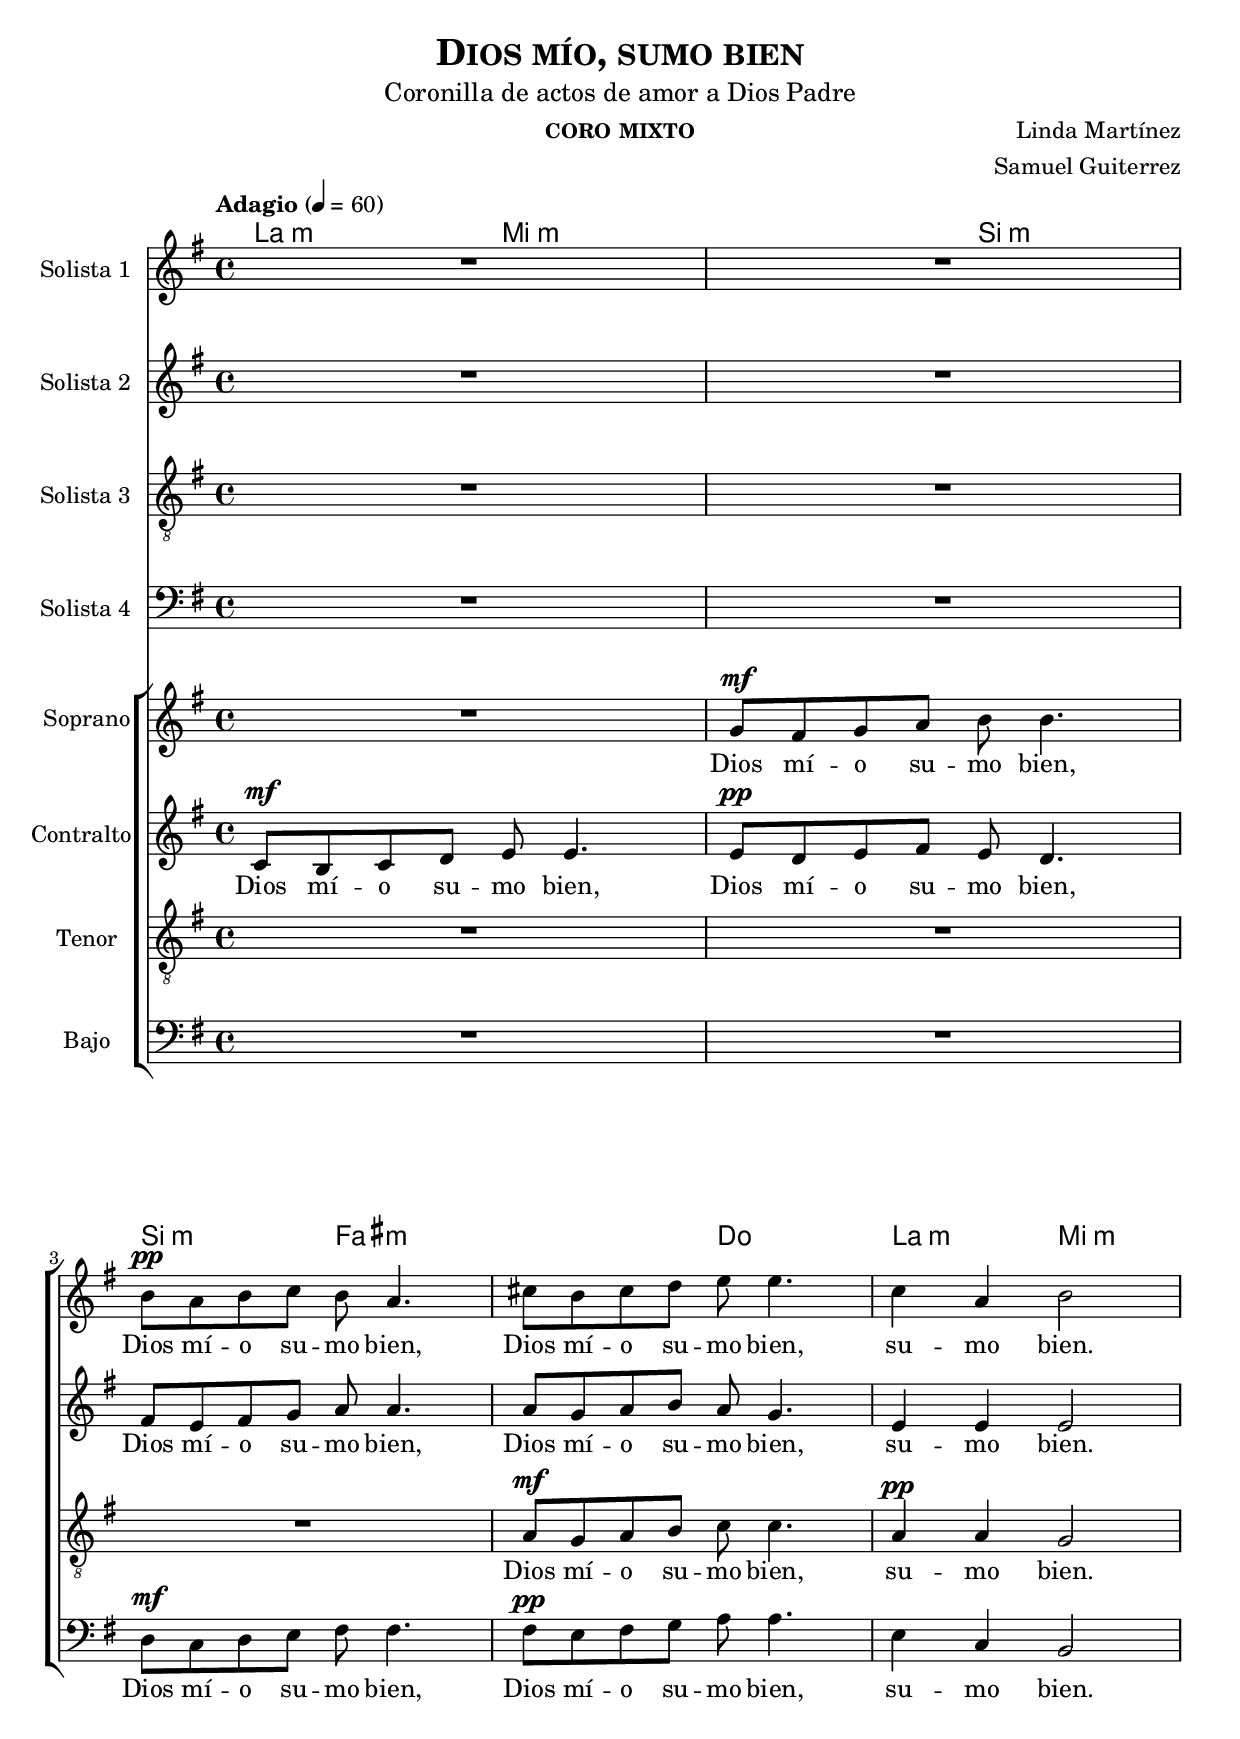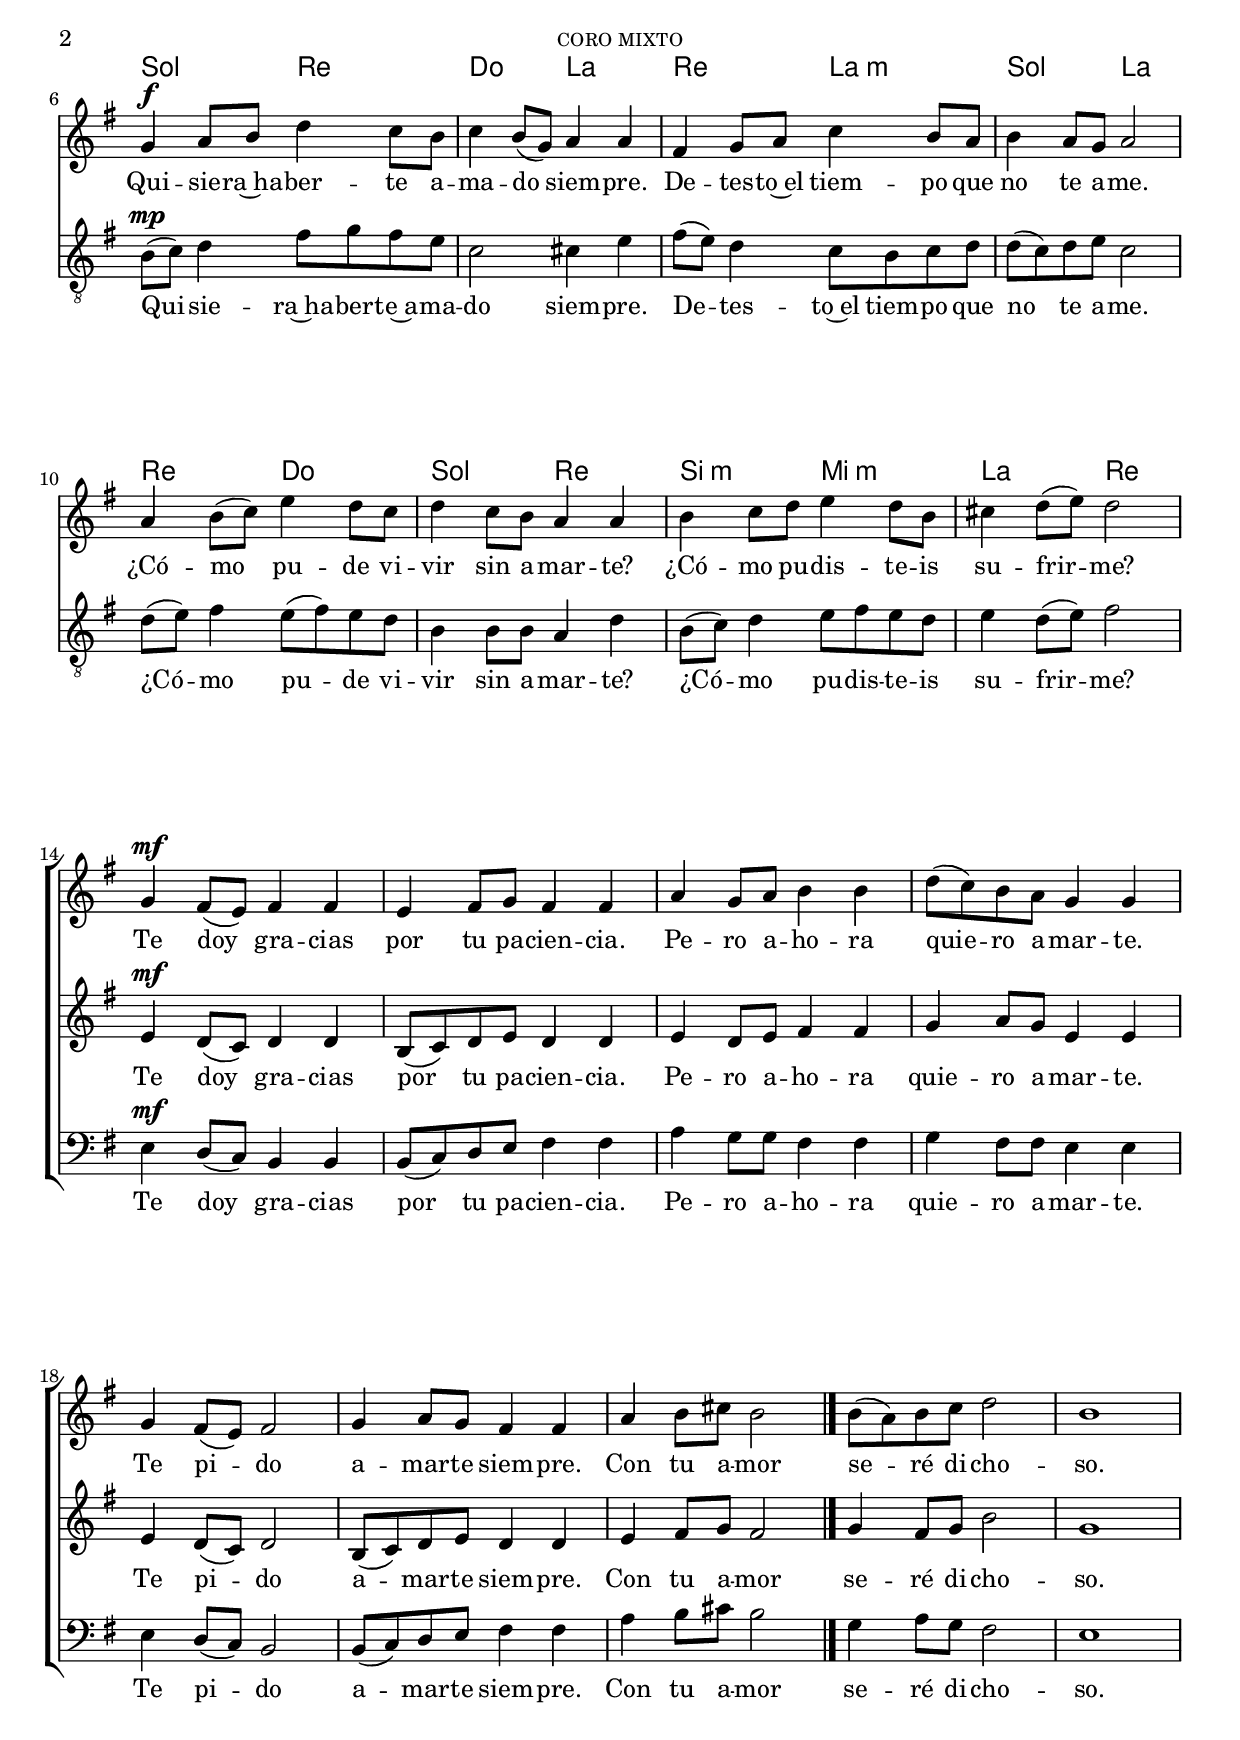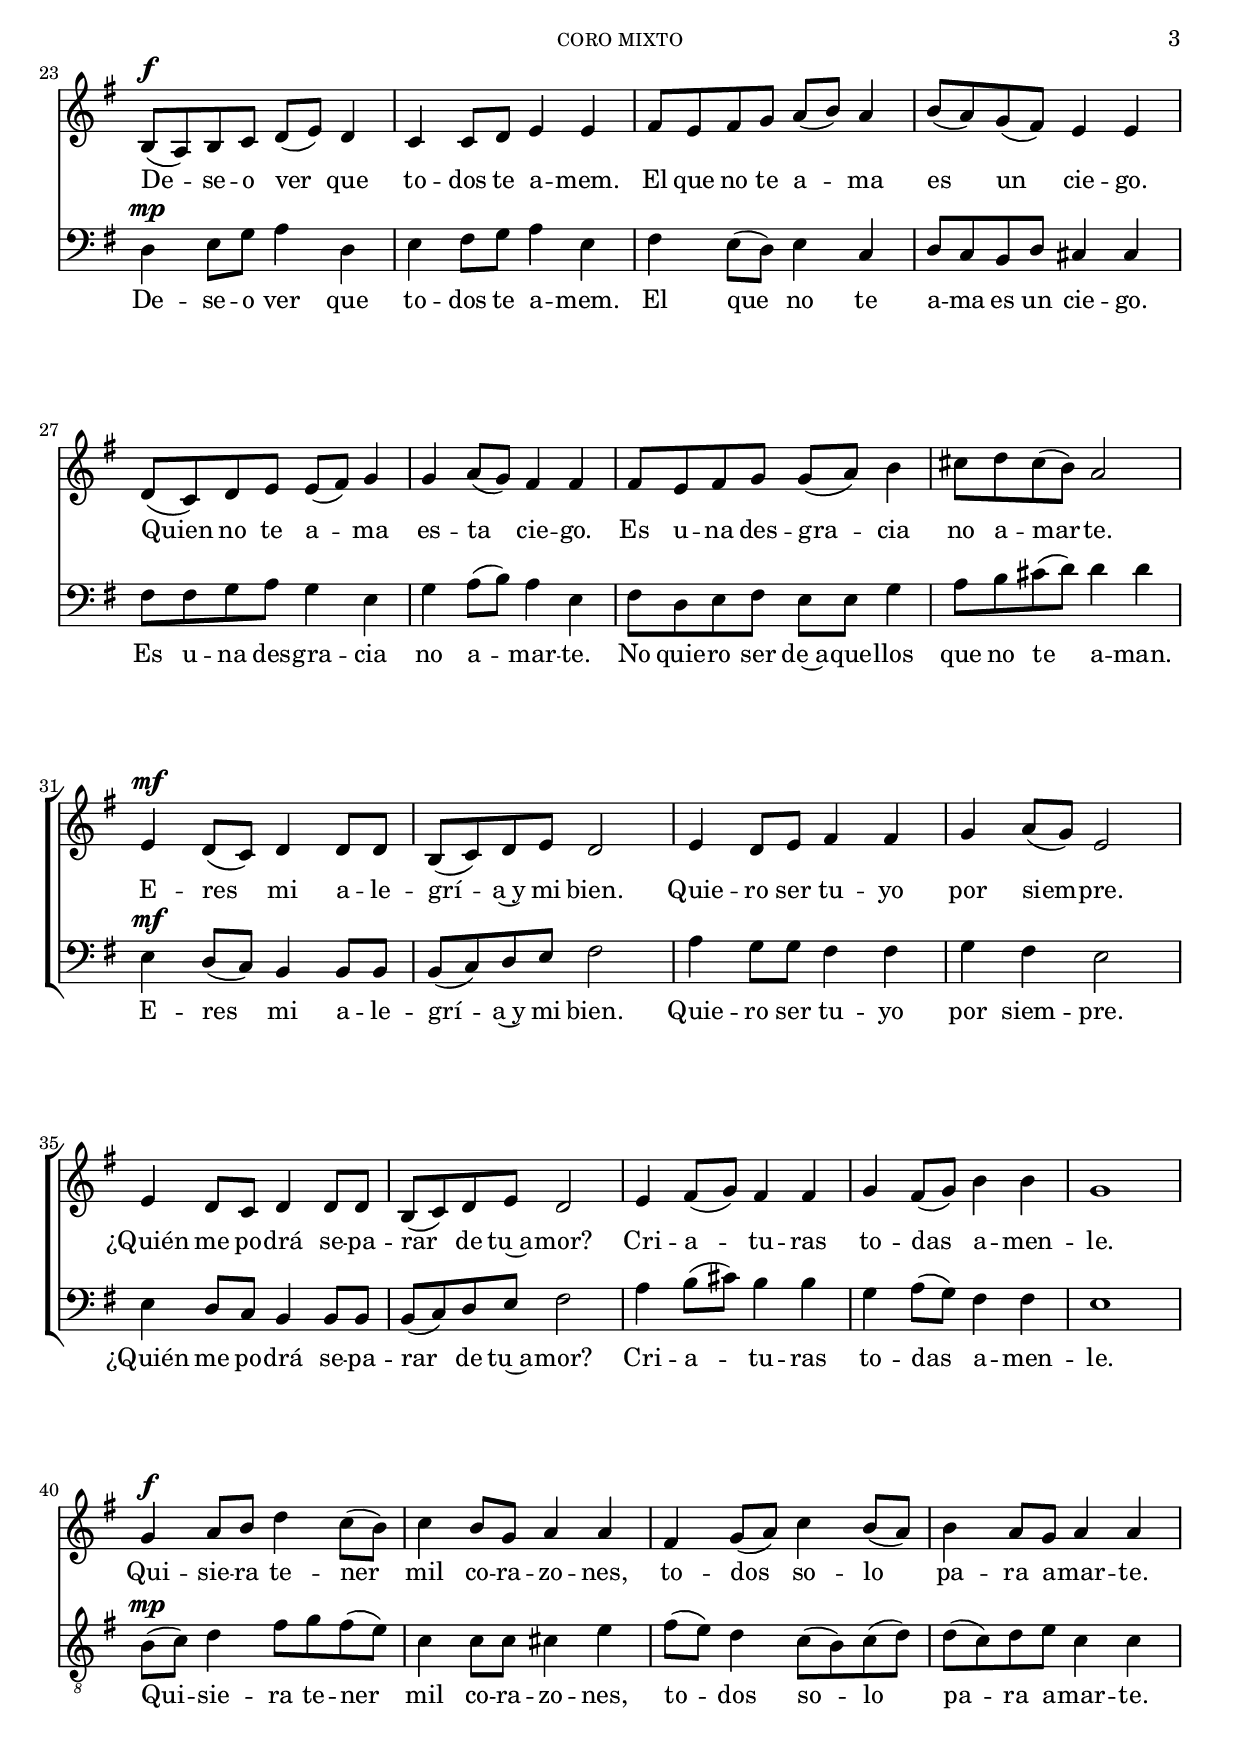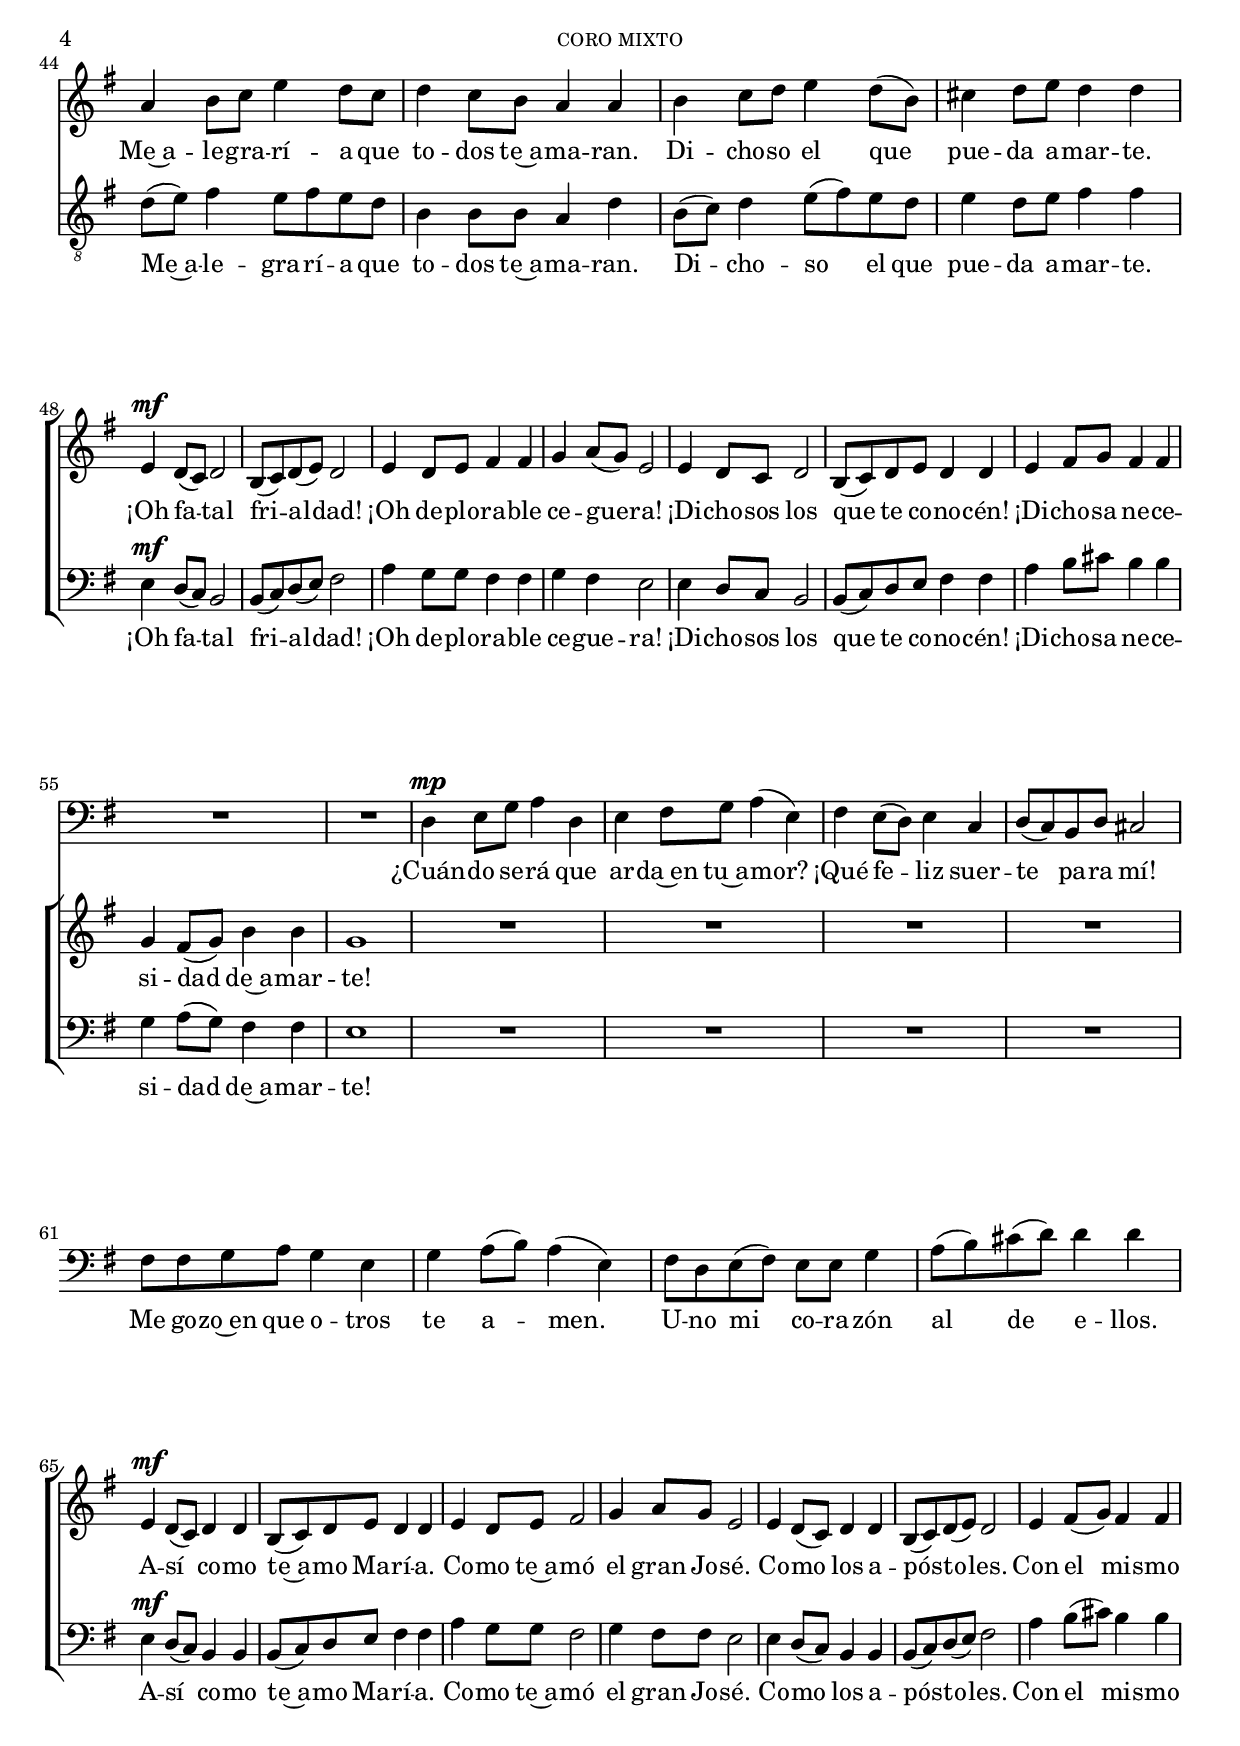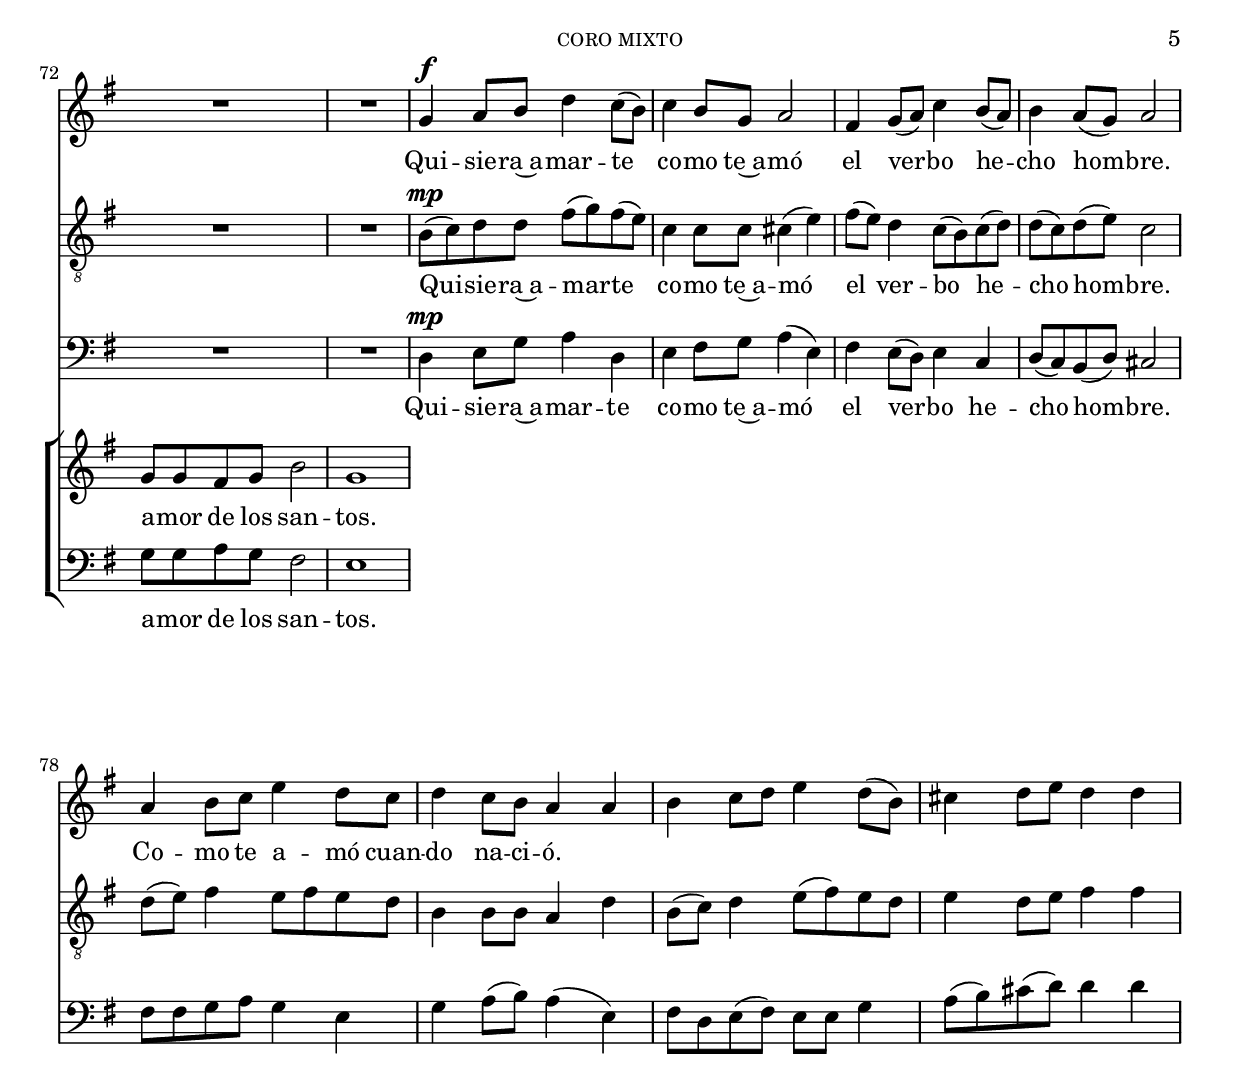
% Dios mio, sumo bien - Coro mixto
% by serachsam

\language "espanol"
\version "2.23.10"

% --- Global parameters
%particle = 0
%jump = \break
%time = 4

% --- Includes
title = "Dios mío, sumo bien"
subtitle = "Coronilla de actos de amor a Dios Padre"
subsubtitle = ""
autor = "Linda Martínez"
arranger = ""
other = "Samuel Guiterrez"
papper = "letter"
size = 20

global = {
    \tempo "Adagio" 4 = 60
    \key mi \minor
    \time 4/4

    s1*20
    
    \bar "|."
}

soprano-solo = \relative do'' {
  \compressEmptyMeasures
  \dynamicUp

  R1*5 |
  
  sol4\f la8 si re4 do8 si |
  do4 si8( sol) la4 la |
  fas4 sol8 la do4 si8 la |
  si4 la8 sol la2 | \break
  la4 si8( do) mi4 re8 do |
  re4 do8 si la4 la |
  si4 do8 re mi4 re8 si |
  dos4 re8( mi) re2 | \break
  
  R1*26 |
  
  sol,4\f la8 si re4 do8( si) |
  do4 si8 sol la4 la |
  fas4 sol8( la) do4 si8( la) |
  si4 la8 sol la4 la | \break
  la4 si8 do mi4 re8 do |
  re4 do8 si la4 la |
  si4 do8 re mi4 re8( si) |
  dos4 re8 mi re4 re | \break
  
  R1*26 |
  
  sol,4\f la8 si re4 do8( si) |
  do4 si8 sol la2 |
  fas4 sol8( la) do4 si8( la) |
  si4 la8( sol) la2 | \break
  la4 si8 do mi4 re8 do |
  re4 do8 si la4 la |
  si4 do8 re mi4 re8( si) |
  dos4 re8 mi re4 re | \break
}

soprano-solo-lyrics = \lyricmode {
  Qui -- sie -- ra~ha -- ber -- te a -- ma -- do siem -- pre.
  De -- tes -- to~el tiem -- po que no te a -- me.
  ¿Có -- mo pu -- de vi -- vir sin a -- mar -- te?
  ¿Có -- mo pu -- dis -- te -- is su -- frir -- me?
  
  Qui -- sie -- ra te -- ner mil co -- ra -- zo -- nes,
  to -- dos so -- lo pa -- ra a -- mar -- te.
  Me~a -- le -- gra -- rí -- a que to -- dos te~a -- ma -- ran.
  Di -- cho -- so el que pue -- da a -- mar -- te.
  
  Qui -- sie -- ra~a -- mar -- te co -- mo te~a -- mó
  el ver -- bo he -- cho hom -- bre.
  Co -- mo te a -- mó cuan -- do na -- ci -- ó.
}

alto-solo = \relative do' {
  \compressEmptyMeasures
  \dynamicUp
  R1*22 |
  si8\f( la) si do re( mi) re4 |
  do4 do8 re mi4 mi |
  fas8 mi fas sol la( si) la4 |
  si8( la) sol( fas) mi4 mi | \break
  re8( do) re mi mi8( fas) sol4 |
  sol4 la8( sol) fas4 fas |
  fas8 mi fas sol sol8( la) si4 |
  dos8 re dos( si) la2 | \break
}

alto-solo-lyrics = \lyricmode {
  De -- se -- o ver que to -- dos te a -- mem.
  El que no te a -- ma es un cie -- go.
  Quien no te a -- ma es -- ta cie -- go.
  Es u -- na des -- gra -- cia no a -- mar -- te.
}

tenor-solo = \relative do' {
  \compressEmptyMeasures
  \dynamicUp
  \clef "G_8"
  
  R1*5 |
  
  si8\mp( do) re4 fas8 sol fas mi |
  do2 dos4 mi |
  fas8( mi) re4 do8 si do re |
  re8( do) re mi do2 | \break
  re8( mi) fas4 mi8( fas) mi re |
  si4 si8 si la4 re |
  si8( do) re4 mi8 fas mi re |
  mi4 re8( mi) fas2 | \break
  
  R1*26 |
  
  si,8\mp( do) re4 fas8 sol fas( mi) |
  do4 do8 do dos4 mi |
  fas8( mi) re4 do8( si) do( re) |
  re8( do) re mi do4 do | \break
  re8( mi) fas4 mi8 fas mi re |
  si4 si8 si la4 re |
  si8( do) re4 mi8( fas) mi re |
  mi4 re8 mi fas4 fas | \break
  
  R1*26 |
  
  si,8\mp( do) re re fas8( sol) fas( mi) |
  do4 do8 do dos4( mi) |
  fas8( mi) re4 do8( si) do( re) |
  re8( do) re( mi) do2 | \break
  re8( mi) fas4 mi8 fas mi re |
  si4 si8 si la4 re |
  si8( do) re4 mi8( fas) mi re |
  mi4 re8 mi fas4 fas | \break
}

tenor-solo-lyrics = \lyricmode {
  Qui -- sie -- ra~ha -- ber -- te~a -- ma -- do siem -- pre.
  De -- tes -- to~el tiem -- po que no te a -- me.
  ¿Có -- mo pu -- de vi -- vir sin a -- mar -- te?
  ¿Có -- mo pu -- dis -- te -- is su -- frir -- me?
  
  Qui -- sie -- ra te -- ner mil co -- ra -- zo -- nes,
  to -- dos so -- lo pa -- ra a -- mar -- te.
  Me~a -- le -- gra -- rí -- a que to -- dos te~a -- ma -- ran.
  Di -- cho -- so el que pue -- da a -- mar -- te.
  
  Qui -- sie -- ra~a -- mar -- te co -- mo te~a -- mó
  el ver -- bo he -- cho hom -- bre.
}

bass-solo = \relative do {
  \compressEmptyMeasures
  \dynamicUp
  \clef bass
  R1*22 |
  
  re4\mp mi8 sol la4 re, |
  mi4 fas8 sol la4 mi |
  fas4 mi8( re) mi4 do |
  re8 do si re dos4 dos | \break
  fas8 fas sol la sol4 mi |
  sol4 la8( si) la4 mi |
  fas8 re mi fas mi mi sol4 |
  la8 si dos( re) re4 re | \break
  
  R1*26 |
  
  re,4\mp mi8 sol la4 re, |
  mi4 fas8 sol la4( mi) |
  fas4 mi8( re) mi4 do |
  re8( do) si re dos2 | \break
  fas8 fas sol la sol4 mi |
  sol4 la8( si) la4( mi) |
  fas8 re mi( fas) mi mi sol4 |
  la8( si) dos( re) re4 re | \break
  
  R1*9 |
  
  re,4\mp mi8 sol la4 re, |
  mi4 fas8 sol la4( mi) |
  fas4 mi8( re) mi4 do |
  re8( do) si( re) dos2 | \break
  fas8 fas sol la sol4 mi |
  sol4 la8( si) la4( mi) |
  fas8 re mi( fas) mi mi sol4 |
  la8( si) dos( re) re4 re | \break
}

bass-solo-lyrics = \lyricmode {
  De -- se -- o ver que to -- dos te a -- mem.
  El que no te a -- ma es un cie -- go.
  Es u -- na des -- gra -- cia no a -- mar -- te.
  No quie -- ro ser de~a -- que -- llos que no te a -- man.
  
  ¿Cuán -- do se -- rá que ar -- da~en tu~a -- mor?
  ¡Qué fe -- liz suer -- te pa -- ra mí!
  Me go -- zo~en que o -- tros te a -- men.
  U -- no mi co -- ra -- zón al de e -- llos.
  
  Qui -- sie -- ra~a -- mar -- te co -- mo te~a -- mó
  el ver -- bo he -- cho hom -- bre.
}

\include "soprano.ily"
alto = \relative do' {
  \compressEmptyMeasures
  \dynamicUp
  do8\mf si do re mi mi4. |
  mi8\pp re mi fas mi re4. |
  fas8 mi fas sol la la4. |
  la8 sol la si la sol4. |
  mi4 mi mi2 |

  R1*8 |

  mi4\mf re8( do) re4 re |
  si8( do) re mi re4 re |
  mi4 re8 mi fas4 fas |
  sol4 la8 sol mi4 mi |
  mi4 re8( do) re2 |
  si8( do) re mi re4 re |
  mi4 fas8 sol fas2 |
  sol4 fas8 sol si2 |
  sol1 |
  
  R1*8 |

  mi4\mf re8( do) re4 re8 re |
  si8( do) re mi re2 |
  mi4 re8 mi fas4 fas |
  sol4 la8( sol) mi2 |
  mi4 re8 do re4 re8 re |
  si8( do) re mi re2 |
  mi4 fas8( sol) fas4 fas |
  sol4 fas8( sol) si4 si |
  sol1 |
  
  R1*8 |

  mi4\mf re8( do) re2 |
  si8( do) re( mi) re2 |
  mi4 re8 mi fas4 fas |
  sol4 la8( sol) mi2 |
  mi4 re8 do re2 |
  si8( do) re mi re4 re |
  mi4 fas8 sol fas4 fas |
  sol4 fas8( sol) si4 si |
  sol1 |
  
  R1*8 |

  mi4\mf re8( do) re4 re |
  si8( do) re mi re4 re |
  mi4 re8 mi fas2 |
  sol4 la8 sol mi2 |
  mi4 re8( do) re4 re |
  si8( do) re( mi) re2 |
  mi4 fas8( sol) fas4 fas |
  sol8 sol fas sol si2 |
  sol1 |
}

alto-lyrics = \lyricmode {
  Dios mí -- o su -- mo bien, Dios mí -- o su -- mo bien,
  Dios mí -- o su -- mo bien, Dios mí -- o su -- mo bien,
  su -- mo bien.
  
  Te doy gra -- cias por tu pa -- cien -- cia.
  Pe -- ro a -- ho -- ra quie -- ro a -- mar -- te.
  Te pi -- do a -- mar -- te siem -- pre.
  Con tu a -- mor se -- ré di -- cho -- so.
  
  E -- res mi a -- le -- grí -- a~y mi bien.
  Quie -- ro ser tu -- yo por siem -- pre.
  ¿Quién me po -- drá se -- pa -- rar de tu~a -- mor?
  Cri -- a -- tu -- ras to -- das a -- men -- le.
  
  ¡Oh fa -- tal fri -- al -- dad!
  ¡Oh de -- plo -- ra -- ble ce -- gue -- ra!
  ¡Di -- cho -- sos los que te co -- no -- cén!
  ¡Di -- cho -- sa ne -- ce -- si -- dad de~a -- mar -- te!
  
  A -- sí co -- mo te~a -- mo Ma -- rí -- a.
  Co -- mo te~a -- mó el gran Jo -- sé.
  Co -- mo los a -- pós -- to -- les.
  Con el mis -- mo a -- mor de los san -- tos.
}

tenor = \relative do' {
  \compressEmptyMeasures
  \dynamicUp
  \clef "G_8"
  R1*3 |
  la8\mf sol la si do do4. |
  la4\pp la sol2 |
}

tenor-lyrics = \lyricmode {
  Dios mí -- o su -- mo bien, su -- mo bien.
}

bass = \relative do {
  \compressEmptyMeasures
  \dynamicUp
  \clef bass
  R1*2 |
  re8\mf do re mi fas fas4. |
  fas8\pp mi fas sol la la4. |
  mi4 do si2 |
  
  R1*8 |

  mi4\mf re8( do) si4 si |
  si8( do) re mi fas4 fas |
  la4 sol8 sol fas4 fas |
  sol4 fas8 fas mi4 mi |
  mi4 re8( do) si2 |
  si8( do) re mi fas4 fas |
  la4 si8 dos si2 |
  sol4 la8 sol fas2 |
  mi1 |
  
  R1*8 |

  mi4\mf re8( do) si4 si8 si |
  si8( do) re mi fas2 |
  la4 sol8 sol fas4 fas |
  sol4 fas mi2 |
  mi4 re8 do si4 si8 si |
  si8( do) re mi fas2 |
  la4 si8( dos) si4 si |
  sol4 la8( sol) fas4 fas |
  mi1 |
  
  R1*8 |

  mi4\mf re8( do) si2 |
  si8( do) re( mi) fas2 |
  la4 sol8 sol fas4 fas |
  sol4 fas mi2 |
  mi4 re8 do si2 |
  si8( do) re mi fas4 fas |
  la4 si8 dos si4 si |
  sol4 la8( sol) fas4 fas |
  mi1 |
  
  R1*8 |

  mi4\mf re8( do) si4 si |
  si8( do) re mi fas4 fas |
  la4 sol8 sol fas2 |
  sol4 fas8 fas mi2 |
  mi4 re8( do) si4 si |
  si8( do) re( mi) fas2 |
  la4 si8( dos) si4 si |
  sol8 sol la sol fas2 |
  mi1 |
}

bass-lyrics = \lyricmode {
  Dios mí -- o su -- mo bien, Dios mí -- o su -- mo bien,
  su -- mo bien.
  
  Te doy gra -- cias por tu pa -- cien -- cia.
  Pe -- ro a -- ho -- ra quie -- ro a -- mar -- te.
  Te pi -- do a -- mar -- te siem -- pre.
  Con tu a -- mor se -- ré di -- cho -- so.
  
  E -- res mi a -- le -- grí -- a~y mi bien.
  Quie -- ro ser tu -- yo por siem -- pre.
  ¿Quién me po -- drá se -- pa -- rar de tu~a -- mor?
  Cri -- a -- tu -- ras to -- das a -- men -- le.
  
  ¡Oh fa -- tal fri -- al -- dad!
  ¡Oh de -- plo -- ra -- ble ce -- gue -- ra!
  ¡Di -- cho -- sos los que te co -- no -- cén!
  ¡Di -- cho -- sa ne -- ce -- si -- dad de~a -- mar -- te!
  
  A -- sí co -- mo te~a -- mo Ma -- rí -- a.
  Co -- mo te~a -- mó el gran Jo -- sé.
  Co -- mo los a -- pós -- to -- les.
  Con el mis -- mo a -- mor de los san -- tos.
}

harmonies = \new ChordNames {
  \set ChordNames.midiInstrument = "string ensemble 2"
  \set ChordNames.midiMaximumVolume = #0.5
  \set chordChanges = ##t
  \chordmode {
    \italianChords

      la2:m mi2:m |
      mi2:m si2:m |
      si2:m fas2:m |
      fas2:m do2 |
      la2:m mi2:m |
      sol2 re2 |
      do2 la2 |
      re2 la2:m |
      sol2 la2 |
      re2 do2 |
      sol2 re2 |
      si2:m mi2:m |
      la2 re2 |
  }
}

% \include "metronome.ily"

% --- Global size
%#(set-global-staff-size \size)

% --- Header
\header {
  title = \markup{\smallCaps \title}
  subtitle = \markup{\medium \subtitle}
  subsubtitle = \markup{\medium \subsubtitle}
  instrument = \markup{\caps "coro mixto"}
  composer = \markup {\right-column {\autor \other}}
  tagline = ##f
  breakbefore = ##t
}

% --- Music

% --- Harmony

% --- Sheet
\score {
  <<
    \harmonies
    \new Staff {
      <<
        \set Staff.instrumentName = "Solista 1"
        \set Staff.midiInstrument = #"oboe"
        %\set Staff.midiMaximumVolume = #1.5
        <<
          \new Voice = "soprano-solo" { << \global \soprano-solo >> }
          \new Lyrics \lyricsto "soprano-solo" { \soprano-solo-lyrics }
        >>
      >>
    }
    \new Staff {
      <<
        \set Staff.instrumentName = "Solista 2"
        \set Staff.midiInstrument = #"clarinet"
        %\set Staff.midiMaximumVolume = #1.5
        <<
          \new Voice = "alto-solo" { << \global \alto-solo >> }
          \new Lyrics \lyricsto "alto-solo" { \alto-solo-lyrics }
        >>
      >>
    }
    \new Staff {
      <<
        \set Staff.instrumentName = "Solista 3"
        \set Staff.midiInstrument = #"english horn"
        %\set Staff.midiMaximumVolume = #1.5
        <<
          \new Voice = "tenor-solo" { << \global \tenor-solo >> }
          \new Lyrics \lyricsto "tenor-solo" { \tenor-solo-lyrics }
        >>
      >>
    }
    \new Staff {
      <<
        \set Staff.instrumentName = "Solista 4"
        \set Staff.midiInstrument = #"bassoon"
        %\set Staff.midiMaximumVolume = #1.5
        <<
          \new Voice = "bass-solo" { << \global \bass-solo >> }
          \new Lyrics \lyricsto "bass-solo" { \bass-solo-lyrics }
        >>
      >>
    }
    \new ChoirStaff {
      <<
        \new Staff {
          <<
            \set Staff.instrumentName = "Soprano"
            \set Staff.midiInstrument = #"oboe"
            %\set Staff.midiMaximumVolume = #1.5
            <<
              \new Voice = "soprano" { << \global \soprano >> }
              \new Lyrics \lyricsto "soprano" { \soprano-lyrics }
            >>
          >>
        }
        \new Staff {
          <<
            \set Staff.instrumentName = "Contralto"
            \set Staff.midiInstrument = #"clarinet"
            %\set Staff.midiMaximumVolume = #1.5
            <<
              \new Voice = "alto" { << \global \alto >> }
              \new Lyrics \lyricsto "alto" { \alto-lyrics }
            >>
          >>
        }
        \new Staff {
          <<
            \set Staff.instrumentName = "Tenor"
            \set Staff.midiInstrument = #"english horn"
            %\set Staff.midiMaximumVolume = #1.5
            <<
              \new Voice = "tenor" { << \global \tenor >> }
              \new Lyrics \lyricsto "tenor" { \tenor-lyrics }
            >>
          >>
        }
        \new Staff {
          <<
            \set Staff.instrumentName = "Bajo"
            \set Staff.midiInstrument = #"bassoon"
            %\set Staff.midiMaximumVolume = #1.5
            <<
              \new Voice = "bass" { << \global \bass >> }
              \new Lyrics \lyricsto "bass" { \bass-lyrics }
            >>
          >>
        }
      >>
    }
  >>
  \layout {
    \context {
      \Staff
      \RemoveEmptyStaves
    }
  }
  \midi {}
}

% --- Paper
\paper {
  #(set-default-paper-size "letter")
  page-breaking = #ly:page-turn-breaking
}


%{
convert-ly (GNU LilyPond) 2.23.10  convert-ly: Procesando «»...
Aplicando la conversión: 2.23.3, 2.23.4, 2.23.5, 2.23.6, 2.23.7,
2.23.8, 2.23.9, 2.23.10
%}
